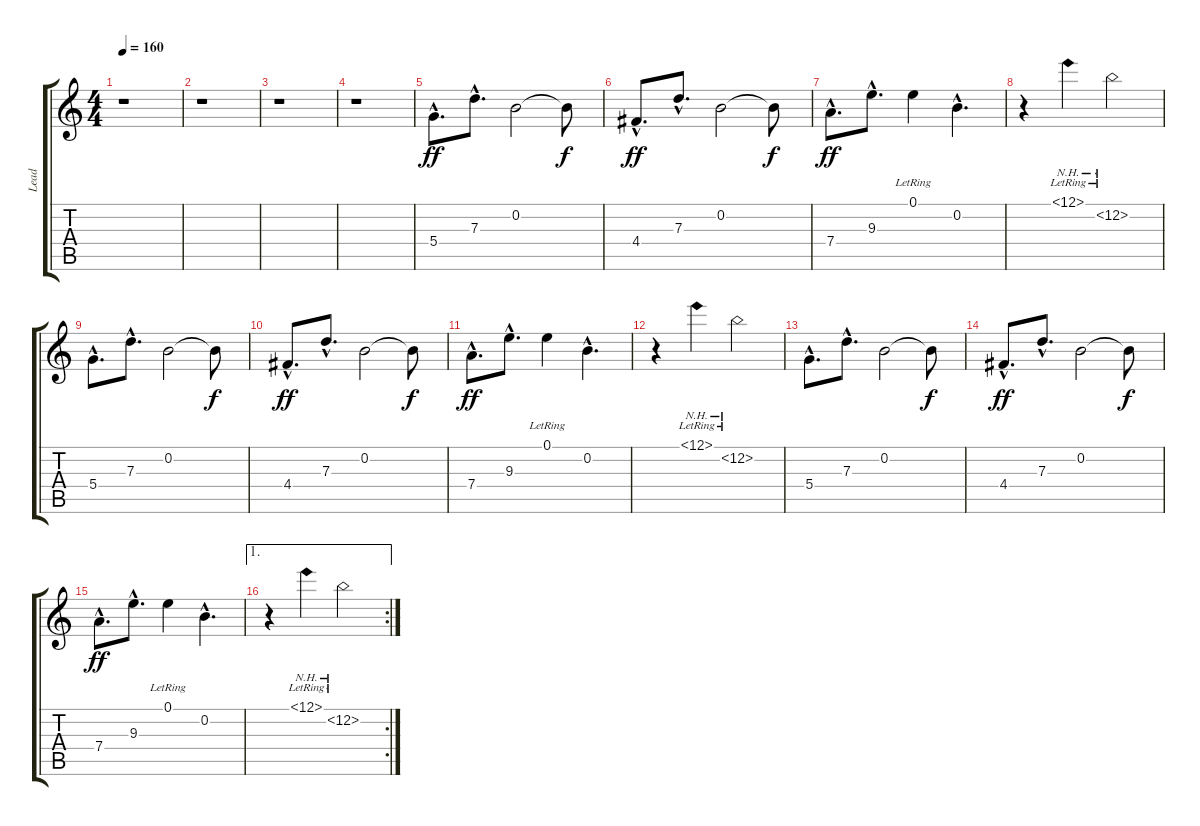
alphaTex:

\track ("Lead" "Lead") {instrument overdrivenguitar}
\staff {score tabs}
\tuning (E4 B3 G3 D3 A2 E2) {hide}
\ts (4 4)
\tempo 160
\clef g2
\ks c
r.1{dy mf} |
r.1 |
r.1 |
r.1 |
5.4{hac}.8{d dy ff} 7.3{hac}.8{d} 0.2.2 0.2{t}.8{dy f} |
4.4{hac}.8{d dy ff} 7.3{hac}.8{d} 0.2.2 0.2{t}.8{dy f} |
7.4{hac}.8{d dy ff} 9.3{hac}.8{d} 0.1{lr}.4 0.2{hac}.4{d} |
r.4 12.1{nh lr}.4 12.2{nh lr}.2 |
5.4{hac}.8{d} 7.3{hac}.8{d} 0.2.2 0.2{t}.8{dy f} |
4.4{hac}.8{d dy ff} 7.3{hac}.8{d} 0.2.2 0.2{t}.8{dy f} |
7.4{hac}.8{d dy ff} 9.3{hac}.8{d} 0.1{lr}.4 0.2{hac}.4{d} |
r.4 12.1{nh lr}.4 12.2{nh lr}.2 |
5.4{hac}.8{d} 7.3{hac}.8{d} 0.2.2 0.2{t}.8{dy f} |
4.4{hac}.8{d dy ff} 7.3{hac}.8{d} 0.2.2 0.2{t}.8{dy f} |
7.4{hac}.8{d dy ff} 9.3{hac}.8{d} 0.1{lr}.4 0.2{hac}.4{d} |
\ae 1
\rc 2
r.4 12.1{nh lr}.4 12.2{nh lr}.2
